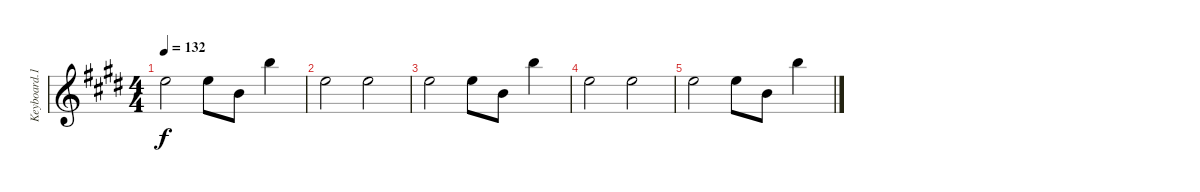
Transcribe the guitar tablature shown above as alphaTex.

\track ("Keyboard.1" "Keyboard.1") {instrument electricgrandpiano}
\staff {score}
\tuning (E4 B3 G3 D3 A2 E2 B1) {hide}
\ts (4 4)
\tempo 132
\clef g2
\ks e
12.1.2{dy f} 12.1.8 7.1.8 19.1.4 |
12.1.2 12.1.2 |
12.1.2 12.1.8 7.1.8 19.1.4 |
12.1.2 12.1.2 |
12.1.2 12.1.8 7.1.8 19.1.4
